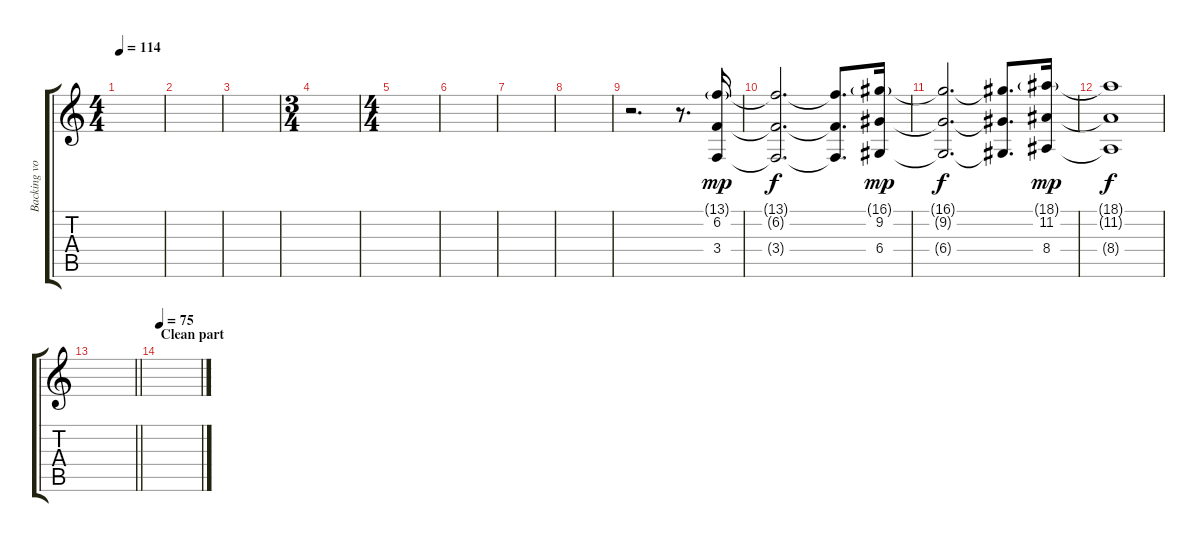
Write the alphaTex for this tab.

\track ("Backing vocals" "Backing vo") {instrument lead2sawtooth}
\staff {score tabs}
\tuning (E4 B3 G3 D3 A2 E2) {hide}
\ts (4 4)
\tempo 114
\clef g2
\ks c
|
|
|
\ts (3 4)
|
\ts (4 4)
|
|
|
|
r.2{d} r.8{d} (13.1{g} 6.2 3.4).16{dy mp} |
(13.1{t} 6.2{t} 3.4{t}).2{d dy f} (13.1{t} 6.2{t} 3.4{t}).8{d} (16.1{g} 9.2 6.4).16{dy mp} |
(16.1{t} 9.2{t} 6.4{t}).2{d dy f} (16.1{t} 9.2{t} 6.4{t}).8{d} (18.1{g} 11.2 8.4).16{dy mp} |
(18.1{t} 11.2{t} 8.4{t}).1{dy f} |
\barLineRight lightlight
|
\section ("" "Clean part")
\tempo 75
